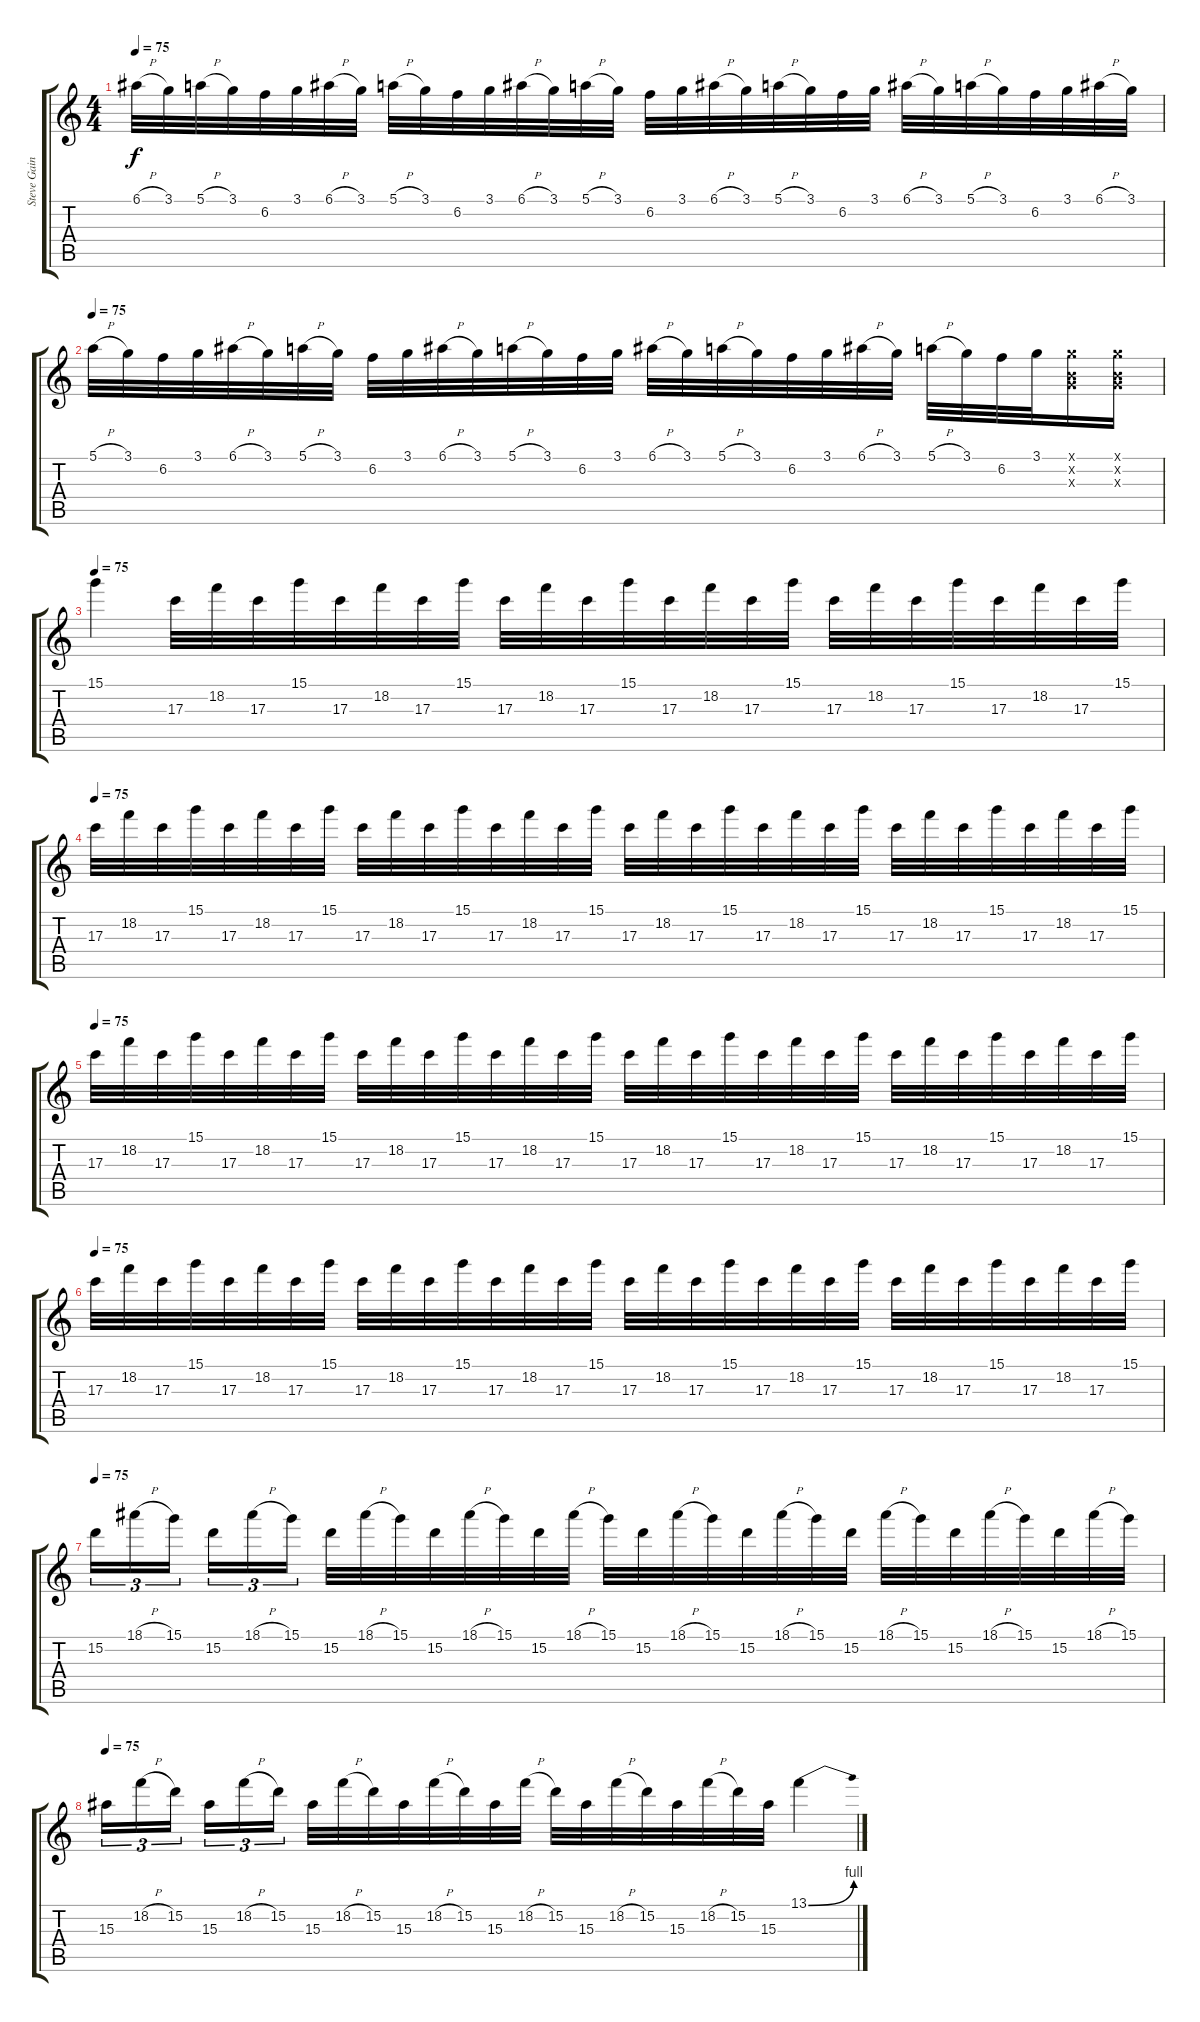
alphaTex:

\track ("Steve Gaines (solo guitar)" "Steve Gain") {instrument distortionguitar}
\staff {score tabs}
\tuning (E4 B3 G3 D3 A2 E2) {hide}
\ts (4 4)
\tempo 75
\clef g2
\ks c
6.1{h}.32{dy f volume 13} 3.1.32 5.1{h}.32 3.1.32 6.2.32 3.1.32 6.1{h}.32 3.1.32 5.1{h}.32 3.1.32 6.2.32 3.1.32 6.1{h}.32 3.1.32 5.1{h}.32 3.1.32 6.2.32 3.1.32 6.1{h}.32 3.1.32 5.1{h}.32 3.1.32 6.2.32 3.1.32 6.1{h}.32 3.1.32 5.1{h}.32 3.1.32 6.2.32 3.1.32 6.1{h}.32 3.1.32 |
\tempo 75
5.1{h}.32 3.1.32 6.2.32 3.1.32 6.1{h}.32 3.1.32 5.1{h}.32 3.1.32 6.2.32 3.1.32 6.1{h}.32 3.1.32 5.1{h}.32 3.1.32 6.2.32 3.1.32 6.1{h}.32 3.1.32 5.1{h}.32 3.1.32 6.2.32 3.1.32 6.1{h}.32 3.1.32 5.1{h}.32 3.1.32 6.2.32 3.1.32 (3.1{x} 0.2{x} 0.3{x}).16 (3.1{x} 0.2{x} 0.3{x}).16 |
\tempo 75
15.1.4 17.3.32 18.2.32 17.3.32 15.1.32 17.3.32 18.2.32 17.3.32 15.1.32 17.3.32 18.2.32 17.3.32 15.1.32 17.3.32 18.2.32 17.3.32 15.1.32 17.3.32 18.2.32 17.3.32 15.1.32 17.3.32 18.2.32 17.3.32 15.1.32 |
\tempo 75
17.3.32 18.2.32 17.3.32 15.1.32 17.3.32 18.2.32 17.3.32 15.1.32 17.3.32 18.2.32 17.3.32 15.1.32 17.3.32 18.2.32 17.3.32 15.1.32 17.3.32 18.2.32 17.3.32 15.1.32 17.3.32 18.2.32 17.3.32 15.1.32 17.3.32 18.2.32 17.3.32 15.1.32 17.3.32 18.2.32 17.3.32 15.1.32 |
\tempo 75
17.3.32 18.2.32 17.3.32 15.1.32 17.3.32 18.2.32 17.3.32 15.1.32 17.3.32 18.2.32 17.3.32 15.1.32 17.3.32 18.2.32 17.3.32 15.1.32 17.3.32 18.2.32 17.3.32 15.1.32 17.3.32 18.2.32 17.3.32 15.1.32 17.3.32 18.2.32 17.3.32 15.1.32 17.3.32 18.2.32 17.3.32 15.1.32 |
\tempo 75
17.3.32 18.2.32 17.3.32 15.1.32 17.3.32 18.2.32 17.3.32 15.1.32 17.3.32 18.2.32 17.3.32 15.1.32 17.3.32 18.2.32 17.3.32 15.1.32 17.3.32 18.2.32 17.3.32 15.1.32 17.3.32 18.2.32 17.3.32 15.1.32 17.3.32 18.2.32 17.3.32 15.1.32 17.3.32 18.2.32 17.3.32 15.1.32 |
\tempo 75
15.2.16{tu (3 2)} 18.1{h}.16{tu (3 2)} 15.1.16{tu (3 2) beam splitsecondary} 15.2.16{tu (3 2)} 18.1{h}.16{tu (3 2)} 15.1.16{tu (3 2)} 15.2.32 18.1{h}.32 15.1.32 15.2.32 18.1{h}.32 15.1.32 15.2.32 18.1{h}.32 15.1.32 15.2.32 18.1{h}.32 15.1.32 15.2.32 18.1{h}.32 15.1.32 15.2.32 18.1{h}.32 15.1.32 15.2.32 18.1{h}.32 15.1.32 15.2.32 18.1{h}.32 15.1.32 |
\tempo 75
15.3.16{tu (3 2)} 18.2{h}.16{tu (3 2)} 15.2.16{tu (3 2) beam splitsecondary} 15.3.16{tu (3 2)} 18.2{h}.16{tu (3 2)} 15.2.16{tu (3 2)} 15.3.32 18.2{h}.32 15.2.32 15.3.32 18.2{h}.32 15.2.32 15.3.32 18.2{h}.32 15.2.32 15.3.32 18.2{h}.32 15.2.32 15.3.32 18.2{h}.32 15.2.32 15.3.32 13.1{be (bend 0 0 60 4)}.4
